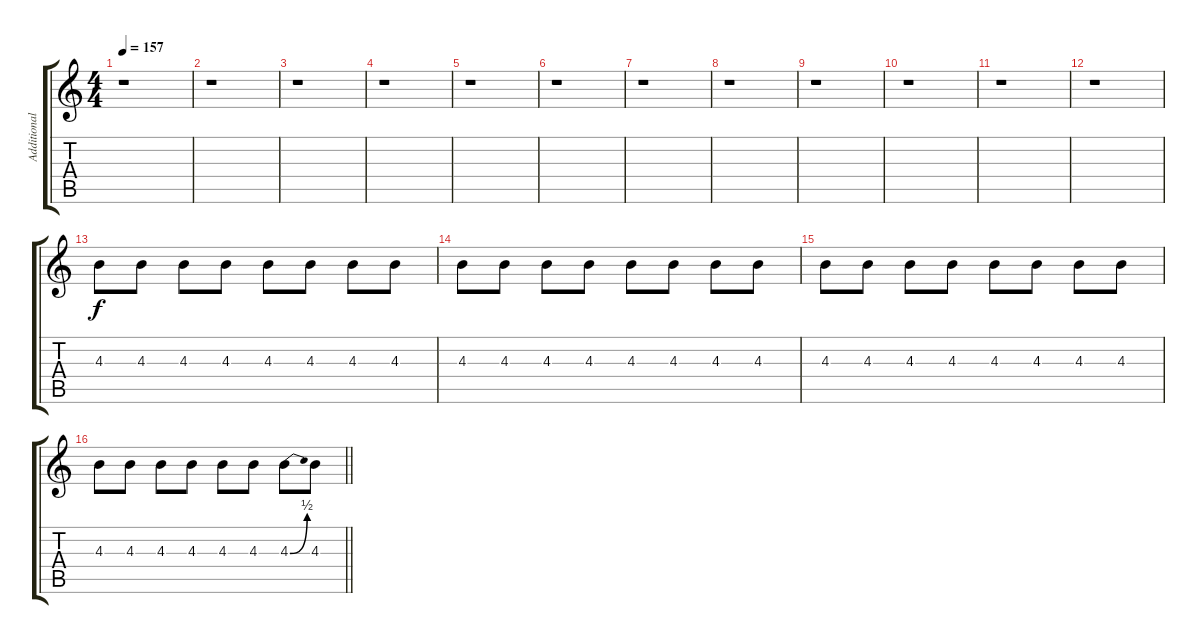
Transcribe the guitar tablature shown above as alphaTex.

\track ("Additional Guitar" "Additional") {instrument overdrivenguitar}
\staff {score tabs}
\tuning (E4 C4 G3 C3 G2 C2) {hide}
\ts (4 4)
\tempo 157
\clef g2
\ks c
r.1{dy f} |
r.1 |
r.1 |
r.1 |
r.1 |
r.1 |
r.1 |
r.1 |
r.1 |
r.1 |
r.1 |
r.1 |
4.3.8 4.3.8 4.3.8 4.3.8 4.3.8 4.3.8 4.3.8 4.3.8 |
4.3.8 4.3.8 4.3.8 4.3.8 4.3.8 4.3.8 4.3.8 4.3.8 |
4.3.8 4.3.8 4.3.8 4.3.8 4.3.8 4.3.8 4.3.8 4.3.8 |
\barLineRight lightlight
4.3.8 4.3.8 4.3.8 4.3.8 4.3.8 4.3.8 4.3{be (bend 0 0 60 2)}.8 4.3.8
